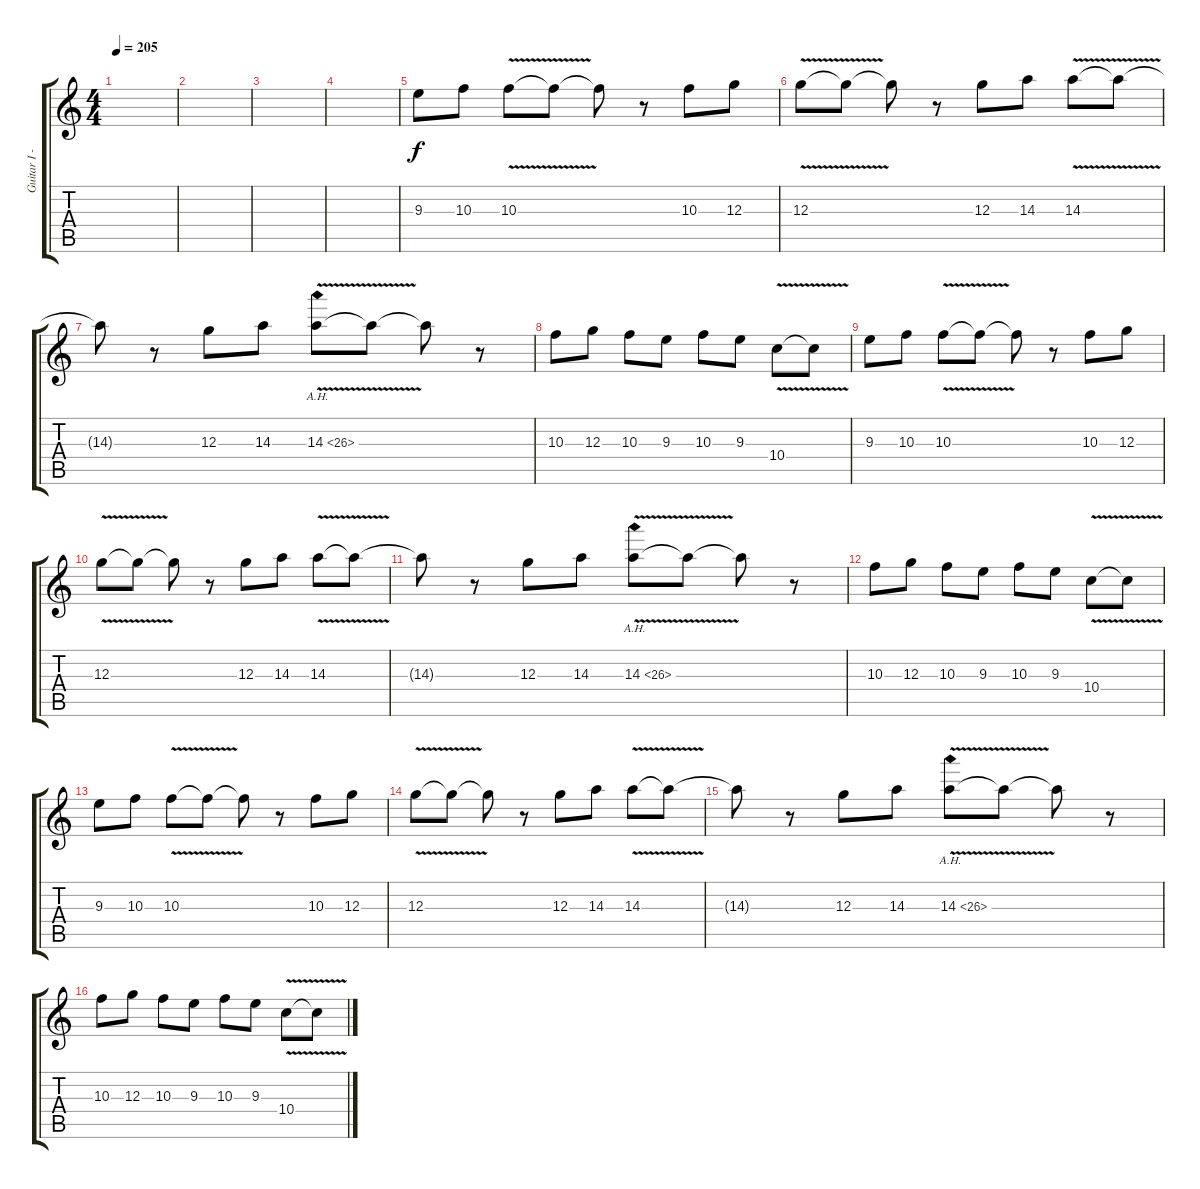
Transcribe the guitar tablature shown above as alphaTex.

\track ("Guitar I - Distortion [Solo]" "Guitar I -") {instrument distortionguitar}
\staff {score tabs}
\tuning (E4 B3 G3 D3 A2 D2) {hide}
\ts (4 4)
\tempo 205
\clef g2
\ks c
|
|
|
|
9.3.8{volume 5} 10.3.8 10.3{v}.8 10.3{t}.8 10.3{t}.8 r.8 10.3.8 12.3.8 |
12.3{v}.8 12.3{t}.8 12.3{t}.8 r.8 12.3.8 14.3.8 14.3{v}.8 14.3{t}.8 |
14.3{t}.8 r.8 12.3.8 14.3.8 14.3{ah 12 v}.8 14.3{t}.8 14.3{t}.8 r.8 |
10.3.8 12.3.8 10.3.8 9.3.8 10.3.8 9.3.8 10.4{v}.8 10.4{t}.8 |
9.3.8{volume 9} 10.3.8 10.3{v}.8 10.3{t}.8 10.3{t}.8 r.8 10.3.8 12.3.8 |
12.3{v}.8 12.3{t}.8 12.3{t}.8 r.8 12.3.8 14.3.8 14.3{v}.8 14.3{t}.8 |
14.3{t}.8 r.8 12.3.8 14.3.8 14.3{ah 12 v}.8 14.3{t}.8 14.3{t}.8 r.8 |
10.3.8 12.3.8 10.3.8 9.3.8 10.3.8 9.3.8 10.4{v}.8 10.4{t}.8 |
9.3.8{volume 15} 10.3.8 10.3{v}.8 10.3{t}.8 10.3{t}.8 r.8 10.3.8 12.3.8 |
12.3{v}.8 12.3{t}.8 12.3{t}.8 r.8 12.3.8 14.3.8 14.3{v}.8 14.3{t}.8 |
14.3{t}.8 r.8 12.3.8 14.3.8 14.3{ah 12 v}.8 14.3{t}.8 14.3{t}.8 r.8 |
10.3.8 12.3.8 10.3.8 9.3.8 10.3.8 9.3.8 10.4{v}.8 10.4{t}.8
